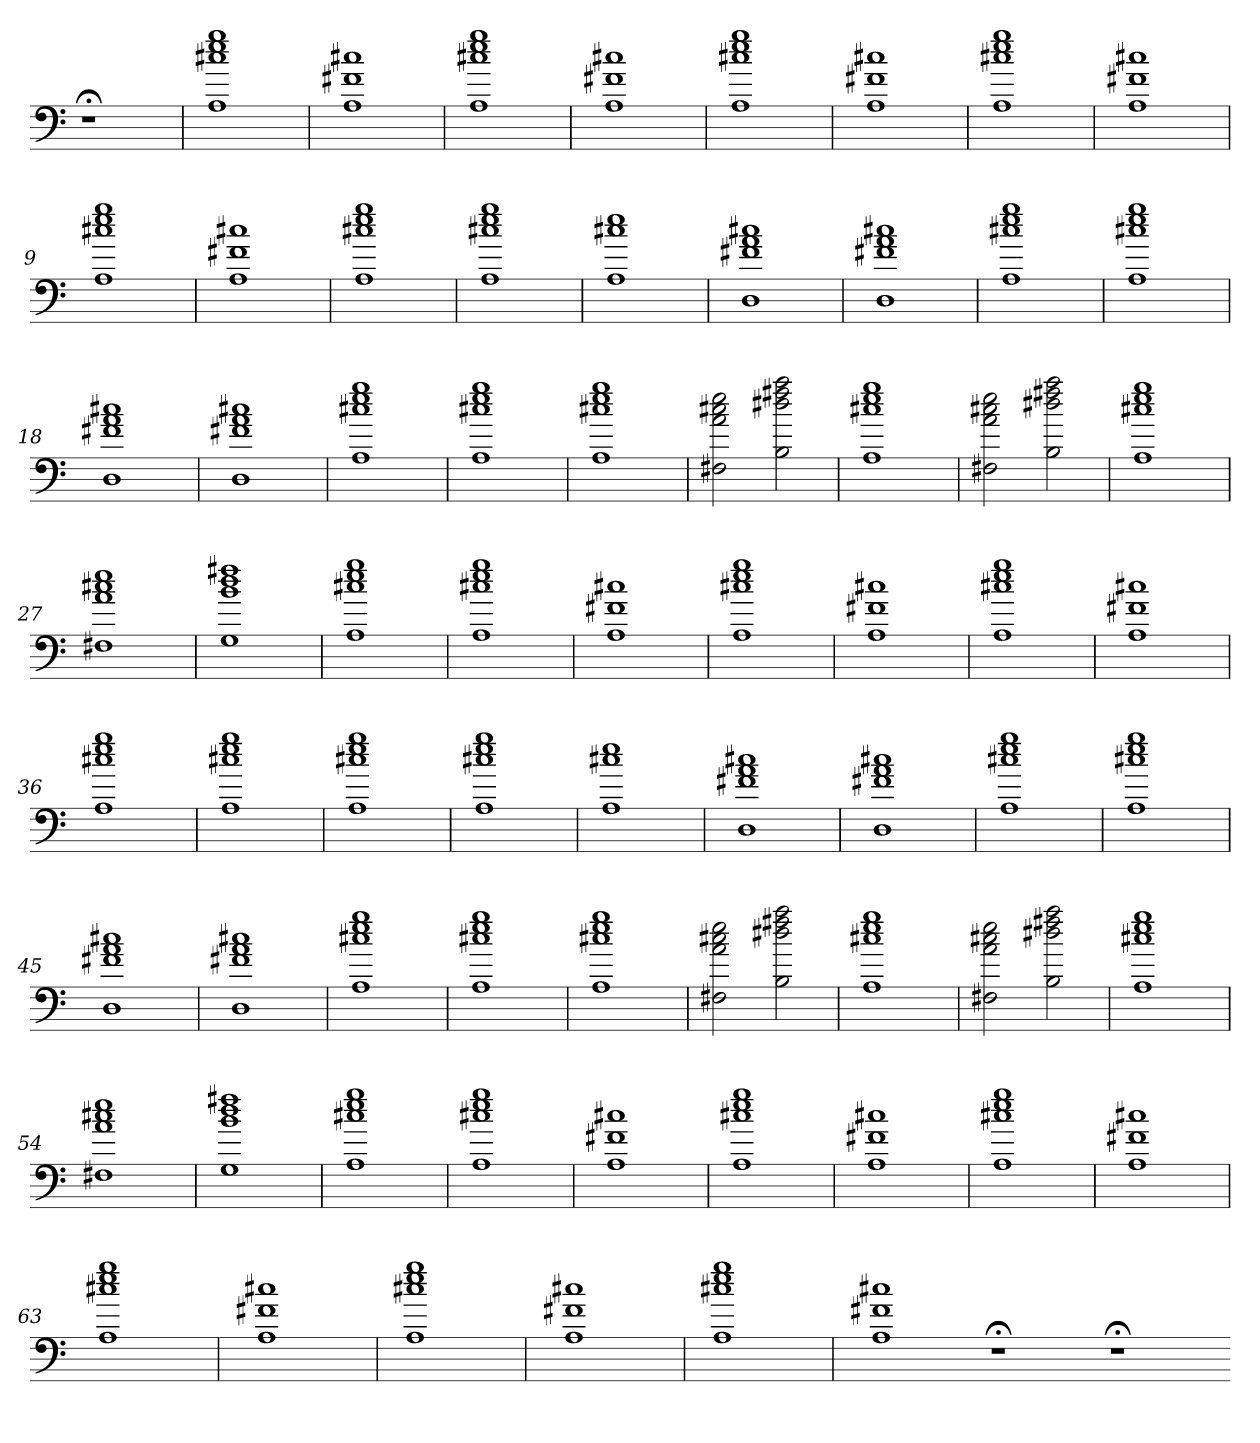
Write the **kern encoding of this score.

**kern
*part1
*staff1
=
1r;<
=1
1A 1cc#X 1ee 1gg
=2
1A 1f#X 1cc#X
=3
1A 1cc#X 1ee 1gg
=4
1A 1f#X 1cc#X
=5
1A 1cc#X 1ee 1gg
=6
1A 1f#X 1cc#X
=7
1A 1cc#X 1ee 1gg
=8
1A 1f#X 1cc#X
=9
1A 1cc#X 1ee 1gg
=10
1A 1f#X 1cc#X
=11
1A 1cc#X 1ee 1gg
=12
1A 1cc#X 1ee 1gg
=13
1A 1cc#X 1ee
=14
1D 1f#X 1a 1cc#X
=15
1D 1f#X 1a 1cc#X
=16
1A 1cc#X 1ee 1gg
=17
1A 1cc#X 1ee 1gg
=18
1D 1f#X 1a 1cc#X
=19
1D 1f#X 1a 1cc#X
=20
1A 1cc#X 1ee 1gg
=21
1A 1cc#X 1ee 1gg
=22
1A 1cc#X 1ee 1gg
=23
2F#X 2a 2cc#X 2ee
2B 2dd#X 2ff#X 2aa
=24
1A 1cc#X 1ee 1gg
=25
2F#X 2a 2cc#X 2ee
2B 2dd#X 2ff#X 2aa
=26
1A 1cc#X 1ee 1gg
=27
1F#X 1a 1cc#X 1ee
=28
1G 1b 1dd 1ff#X
=29
1A 1cc#X 1ee 1gg
=30
1A 1cc#X 1ee 1gg
=31
1A 1f#X 1cc#X
=32
1A 1cc#X 1ee 1gg
=33
1A 1f#X 1cc#X
=34
1A 1cc#X 1ee 1gg
=35
1A 1f#X 1cc#X
=36
1A 1cc#X 1ee 1gg
=37
1A 1cc#X 1ee 1gg
=38
1A 1cc#X 1ee 1gg
=39
1A 1cc#X 1ee 1gg
=40
1A 1cc#X 1ee
=41
1D 1f#X 1a 1cc#X
=42
1D 1f#X 1a 1cc#X
=43
1A 1cc#X 1ee 1gg
=44
1A 1cc#X 1ee 1gg
=45
1D 1f#X 1a 1cc#X
=46
1D 1f#X 1a 1cc#X
=47
1A 1cc#X 1ee 1gg
=48
1A 1cc#X 1ee 1gg
=49
1A 1cc#X 1ee 1gg
=50
2F#X 2a 2cc#X 2ee
2B 2dd#X 2ff#X 2aa
=51
1A 1cc#X 1ee 1gg
=52
2F#X 2a 2cc#X 2ee
2B 2dd#X 2ff#X 2aa
=53
1A 1cc#X 1ee 1gg
=54
1F#X 1a 1cc#X 1ee
=55
1G 1b 1dd 1ff#X
=56
1A 1cc#X 1ee 1gg
=57
1A 1cc#X 1ee 1gg
=58
1A 1f#X 1cc#X
=59
1A 1cc#X 1ee 1gg
=60
1A 1f#X 1cc#X
=61
1A 1cc#X 1ee 1gg
=62
1A 1f#X 1cc#X
=63
1A 1cc#X 1ee 1gg
=64
1A 1f#X 1cc#X
=65
1A 1cc#X 1ee 1gg
=66
1A 1f#X 1cc#X
=67
1A 1cc#X 1ee 1gg
=68
1A 1f#X 1cc#X
1r;<
1r;<
=-
*-
